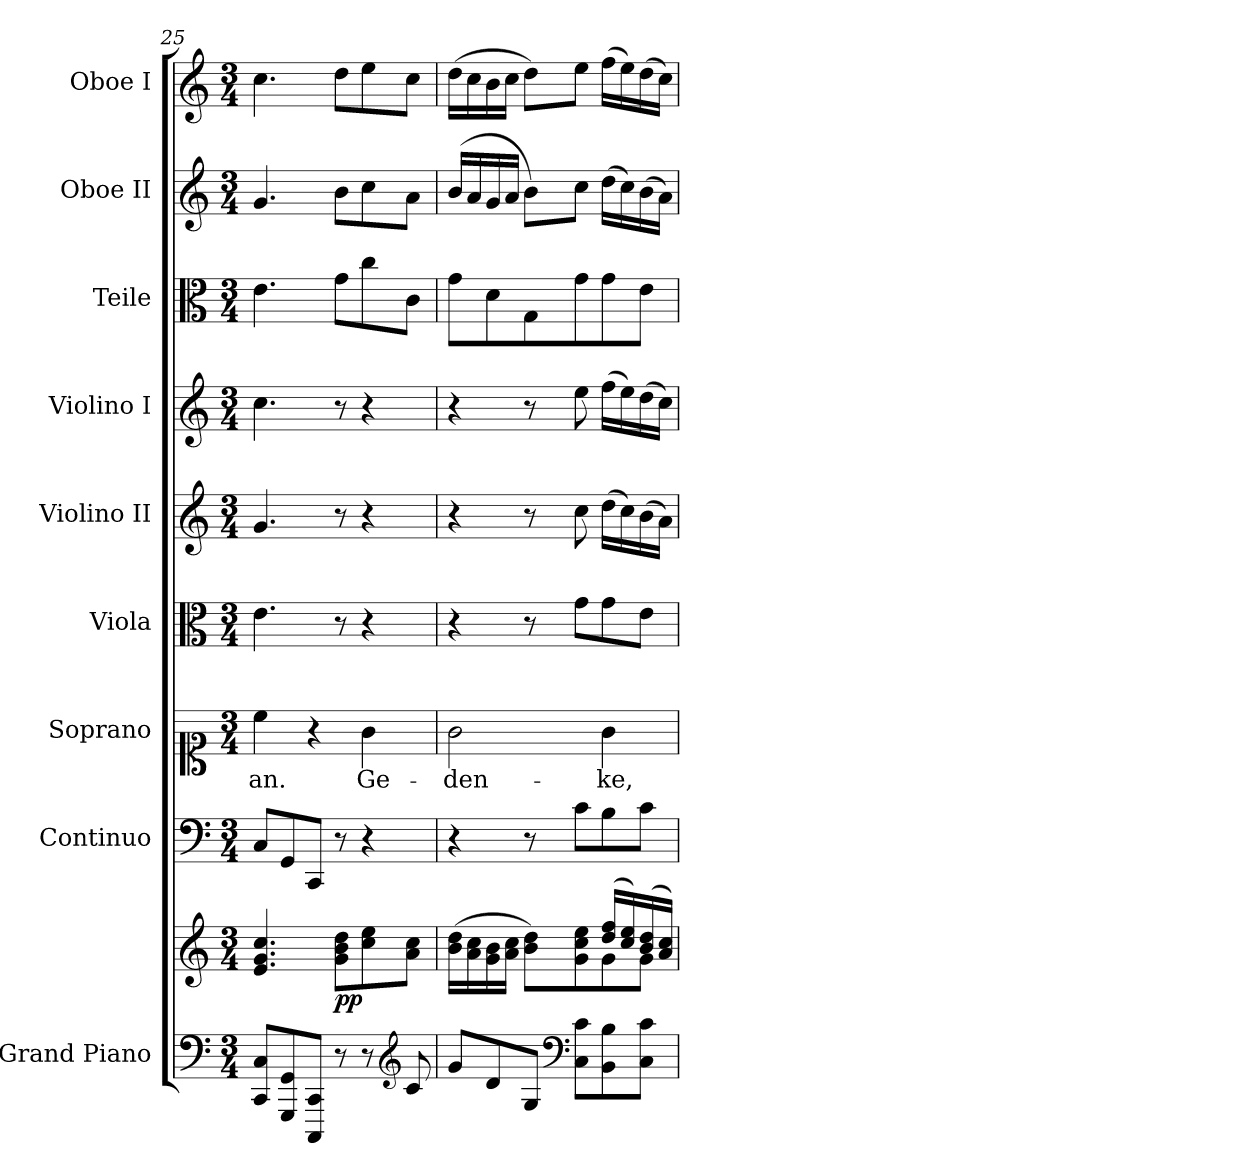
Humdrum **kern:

**kern	**kern	**dynam	**kern	**kern	**text	**kern	**kern	**kern	**kern	**kern	**kern
*part9	*part9	*part9	*part8	*part7	*part7	*part6	*part5	*part4	*part3	*part2	*part1
*staff10	*staff9	*staff9/10	*staff8	*staff7	*staff7	*staff6	*staff5	*staff4	*staff3	*staff2	*staff1
*I"Grand Piano	*	*	*I"Continuo	*I"Soprano	*	*I"Viola	*I"Violino II	*I"Violino I	*I"Teile	*I"Oboe II	*I"Oboe I
*I'Pno	*	*	*	*	*	*	*	*	*	*I'Ob	*I'Ob
*clefF4	*clefG2	*	*clefF4	*clefC1	*	*clefC3	*clefG2	*clefG2	*clefC3	*clefG2	*clefG2
*k[]	*k[]	*	*k[]	*k[]	*	*k[]	*k[]	*k[]	*k[]	*k[]	*k[]
*M3/4	*M3/4	*	*M3/4	*M3/4	*	*M3/4	*M3/4	*M3/4	*M3/4	*M3/4	*M3/4
=25	=25	=25	=25	=25	=25	=25	=25	=25	=25	=25	=25
!	!	!	!	!	!LO:LY:b	!	!	!	!	!	!
8CC/ 8C/L	4.e/ 4.g/ 4.cc/	.	8C/L	4cc\	-an.	4.e\	4.g/	4.cc\	4.e\	4.g/	4.cc\
8GGG/ 8GG/	.	.	8GG/	.	.	.	.	.	.	.	.
8CCC/ 8CC/J	.	.	8CC/J	4r	.	.	.	.	.	.	.
!	!	!LO:DY:b	!	!	!	!	!	!	!	!	!
8r	8g\ 8b\ 8dd\L	pp	8r	.	.	8r	8r	8r	8g\L	8b\L	8dd\L
!	!	!	!	!	!LO:LY:b	!	!	!	!	!	!
8r	8cc\ 8ee\	.	4r	4g\	Ge-	4r	4r	4r	8cc\	8cc\	8ee\
*clefG2	*	*	*	*	*	*	*	*	*	*	*
8c/	8a\ 8cc\J	.	.	.	.	.	.	.	8c\J	8a\J	8cc\J
=26	=26	=26	=26	=26	=26	=26	=26	=26	=26	=26	=26
*	*^	*	*	*	*	*	*	*	*	*	*
!	!	!	!	!	!	!LO:LY:b	!	!	!	!	!	!
8g/L	2ryy	(>16b\ 16dd\LL	.	4r	2g\	-den-	4r	4r	4r	8g\L	(<16b/LL	(>16dd\LL
.	.	16a\ 16cc\	.	.	.	.	.	.	.	.	16a/	16cc\
8d/	.	16g\ 16b\	.	.	.	.	.	.	.	8d\	16g/	16b\
.	.	16a\ 16cc\JJ	.	.	.	.	.	.	.	.	16a/JJ	16cc\JJ
8G/J	.	8b\ 8dd\L)	.	8r	.	.	8r	8r	8r	8G\	8b\L)	8dd\L)
*clefF4	*	*	*	*	*	*	*	*	*	*	*	*
8C\ 8c\L	.	8g\ 8cc\ 8ee\	.	8c\L	.	.	8g\L	8cc\	8ee\	8g\	8cc\J	8ee\J
!	!	!	!	!	!	!LO:LY:b	!	!	!	!	!	!
8BB\ 8B\	(>16dd/ 16ff/LL	8g\	.	8B\	4g\	-ke,	8g\	(>16dd\LL	(>16ff\LL	8g\	(>16dd\LL	(>16ff\LL
.	16cc/ 16ee/)	.	.	.	.	.	.	16cc\)	16ee\)	.	16cc\)	16ee\)
8C\ 8c\J	(>16b/ 16dd/	8g\J	.	8c\J	.	.	8e\J	(>16b\	(>16dd\	8e\J	(>16b\	(>16dd\
.	16a/ 16cc/JJ)	.	.	.	.	.	.	16a\JJ)	16cc\JJ)	.	16a\JJ)	16cc\JJ)
*	*v	*v	*	*	*	*	*	*	*	*	*	*
=	=	=	=	=	=	=	=	=	=	=	=
*-	*-	*-	*-	*-	*-	*-	*-	*-	*-	*-	*-
